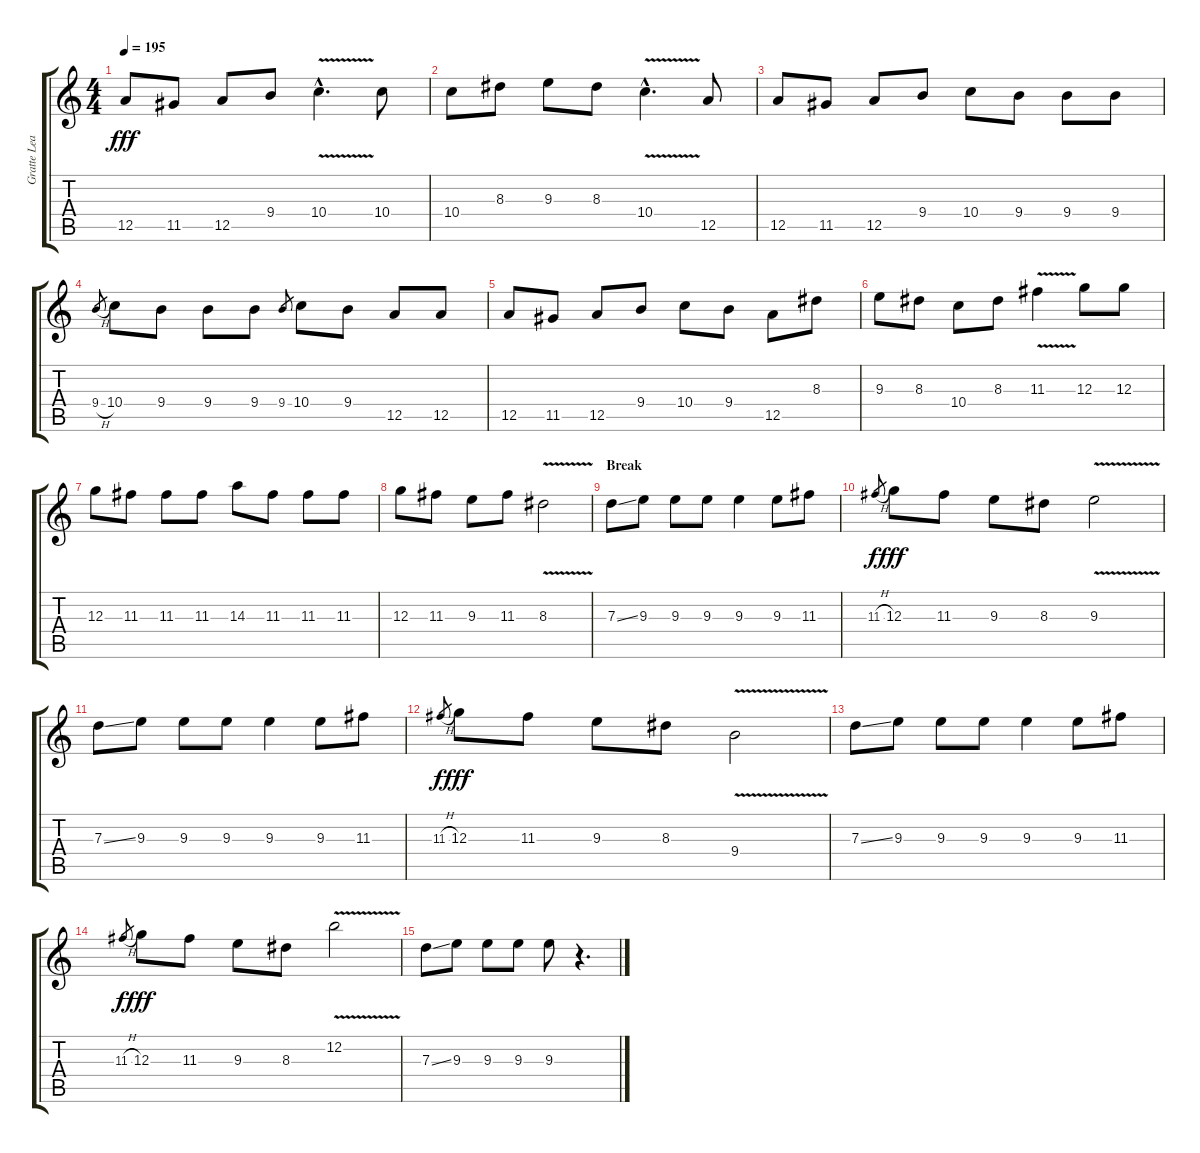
\track ("Gratte Lead" "Gratte Lea") {instrument distortionguitar}
\staff {score tabs}
\tuning (E4 B3 G3 D3 A2 E2) {hide}
\ts (4 4)
\tempo 195
\clef g2
\ks c
12.5.8{dy fff} 11.5.8 12.5.8 9.4.8 10.4{v hac}.4{d} 10.4.8 |
10.4.8 8.3.8 9.3.8 8.3.8 10.4{v hac}.4{d} 12.5.8 |
12.5.8 11.5.8 12.5.8 9.4.8 10.4.8 9.4.8 9.4.8 9.4.8 |
9.4{h}.8{gr} 10.4.8 9.4.8 9.4.8 9.4.8 9.4.8{gr} 10.4.8 9.4.8 12.5.8 12.5.8 |
12.5.8 11.5.8 12.5.8 9.4.8 10.4.8 9.4.8 12.5.8 8.3.8 |
9.3.8 8.3.8 10.4.8 8.3.8 11.3{v}.4 12.3.8 12.3.8 |
12.3.8 11.3.8 11.3.8 11.3.8 14.3.8 11.3.8 11.3.8 11.3.8 |
12.3.8 11.3.8 9.3.8 11.3.8 8.3{v}.2 |
\section ("" "Break")
7.3{ss}.8 9.3.8 9.3.8 9.3.8 9.3.4 9.3.8 11.3.8 |
11.3{h}.8{gr dy f} 12.3.8{dy fff} 11.3.8 9.3.8 8.3.8 9.3{v}.2 |
7.3{ss}.8 9.3.8 9.3.8 9.3.8 9.3.4 9.3.8 11.3.8 |
11.3{h}.8{gr dy f} 12.3.8{dy fff} 11.3.8 9.3.8 8.3.8 9.4{v}.2 |
7.3{ss}.8 9.3.8 9.3.8 9.3.8 9.3.4 9.3.8 11.3.8 |
11.3{h}.8{gr dy f} 12.3.8{dy fff} 11.3.8 9.3.8 8.3.8 12.2{v}.2 |
7.3{ss}.8 9.3.8 9.3.8 9.3.8 9.3.8 r.4{d}
